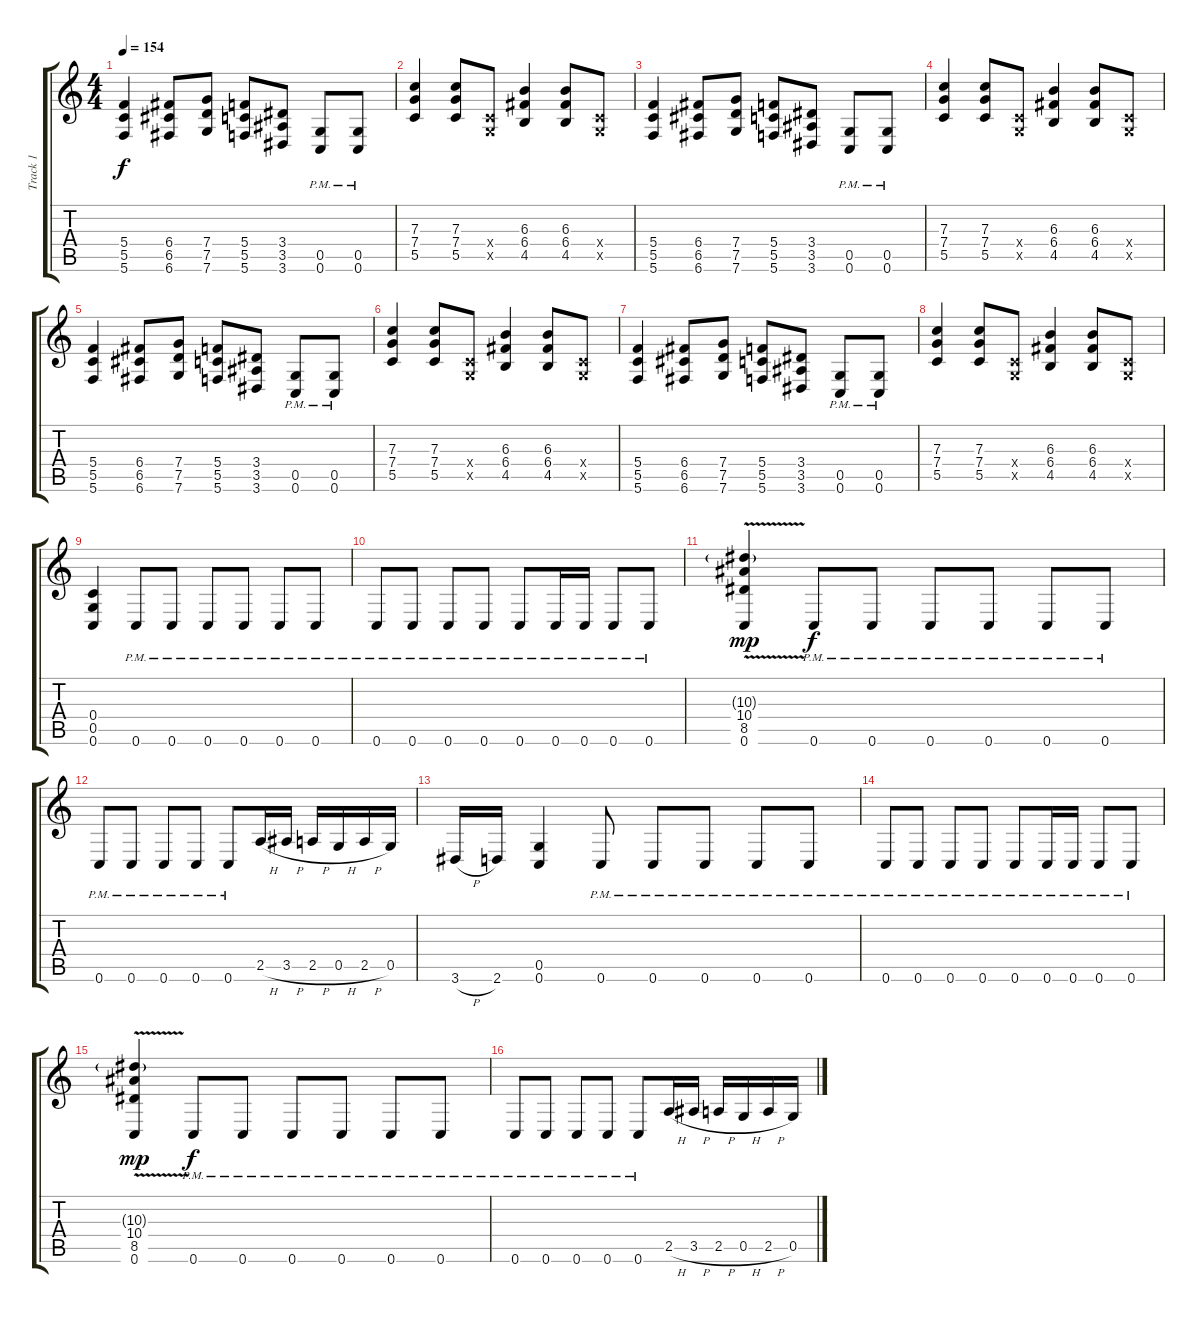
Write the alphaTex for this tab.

\track ("Track 1" "Track 1") {instrument distortionguitar}
\staff {score tabs}
\tuning (D4 A3 F3 C3 G2 C2) {hide}
\ts (4 4)
\tempo 154
\clef g2
\ks c
(5.4 5.5 5.6).4{dy f} (6.4 6.5 6.6).8 (7.4 7.5 7.6).8 (5.4 5.5 5.6).8 (3.4 3.5 3.6).8 (0.5{pm} 0.6{pm}).8 (0.5{pm} 0.6{pm}).8 |
(7.3 7.4 5.5).4 (7.3 7.4 5.5).8 (0.4{x} 0.5{x}).8 (6.3 6.4 4.5).4 (6.3 6.4 4.5).8 (0.4{x} 0.5{x}).8 |
(5.4 5.5 5.6).4 (6.4 6.5 6.6).8 (7.4 7.5 7.6).8 (5.4 5.5 5.6).8 (3.4 3.5 3.6).8 (0.5{pm} 0.6{pm}).8 (0.5{pm} 0.6{pm}).8 |
(7.3 7.4 5.5).4 (7.3 7.4 5.5).8 (0.4{x} 0.5{x}).8 (6.3 6.4 4.5).4 (6.3 6.4 4.5).8 (0.4{x} 0.5{x}).8 |
(5.4 5.5 5.6).4 (6.4 6.5 6.6).8 (7.4 7.5 7.6).8 (5.4 5.5 5.6).8 (3.4 3.5 3.6).8 (0.5{pm} 0.6{pm}).8 (0.5{pm} 0.6{pm}).8 |
(7.3 7.4 5.5).4 (7.3 7.4 5.5).8 (0.4{x} 0.5{x}).8 (6.3 6.4 4.5).4 (6.3 6.4 4.5).8 (0.4{x} 0.5{x}).8 |
(5.4 5.5 5.6).4 (6.4 6.5 6.6).8 (7.4 7.5 7.6).8 (5.4 5.5 5.6).8 (3.4 3.5 3.6).8 (0.5{pm} 0.6{pm}).8 (0.5{pm} 0.6{pm}).8 |
(7.3 7.4 5.5).4 (7.3 7.4 5.5).8 (0.4{x} 0.5{x}).8 (6.3 6.4 4.5).4 (6.3 6.4 4.5).8 (0.4{x} 0.5{x}).8 |
(0.4 0.5 0.6).4 0.6{pm}.8 0.6{pm}.8 0.6{pm}.8 0.6{pm}.8 0.6{pm}.8 0.6{pm}.8 |
0.6{pm}.8 0.6{pm}.8 0.6{pm}.8 0.6{pm}.8 0.6{pm}.8 0.6{pm}.16 0.6{pm}.16 0.6{pm}.8 0.6{pm}.8 |
(10.3{v g} 10.4 8.5 0.6).4{dy mp} 0.6{pm}.8{dy f} 0.6{pm}.8 0.6{pm}.8 0.6{pm}.8 0.6{pm}.8 0.6{pm}.8 |
0.6{pm}.8 0.6{pm}.8 0.6{pm}.8 0.6{pm}.8 0.6{pm}.8 2.5{h}.16 3.5{h}.16 2.5{h}.16 0.5{h}.16 2.5{h}.16 0.5.16 |
3.6{h}.16 2.6.16 (0.5 0.6).4 0.6{pm}.8 0.6{pm}.8 0.6{pm}.8 0.6{pm}.8 0.6{pm}.8 |
0.6{pm}.8 0.6{pm}.8 0.6{pm}.8 0.6{pm}.8 0.6{pm}.8 0.6{pm}.16 0.6{pm}.16 0.6{pm}.8 0.6{pm}.8 |
(10.3{v g} 10.4 8.5 0.6).4{dy mp} 0.6{pm}.8{dy f} 0.6{pm}.8 0.6{pm}.8 0.6{pm}.8 0.6{pm}.8 0.6{pm}.8 |
0.6{pm}.8 0.6{pm}.8 0.6{pm}.8 0.6{pm}.8 0.6{pm}.8 2.5{h}.16 3.5{h}.16 2.5{h}.16 0.5{h}.16 2.5{h}.16 0.5.16
